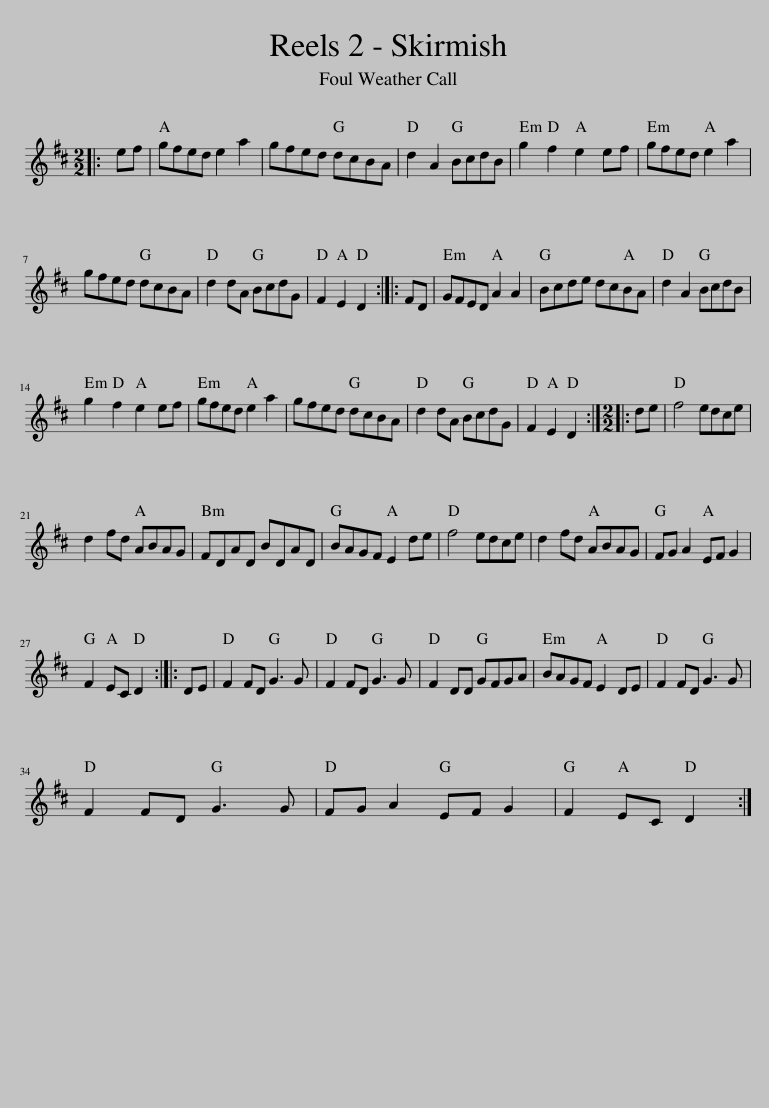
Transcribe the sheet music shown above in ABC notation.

X:1
L:1/8
M:2/2
I:linebreak $
K:D
V:1 treble
V:1
|: ef | gfed e2 a2 | gfed dcBA | d2 A2 BcdB | g2 f2 e2 ef | %5
 gfed e2 a2 |$ gfed dcBA | d2 dA BcdG | F2 E2 D2 :: FD | %10
 GFED A2 A2 | Bcde dcBA | d2 A2 BcdB |$ g2 f2 e2 ef | gfed e2 a2 | %15
 gfed dcBA | d2 dA BcdG | F2 E2 D2 ::[M:2/2] de | f4 edce |$ %20
 d2 fd ABAG | FDAD BDAD | BAGF E2 de | f4 edce | d2 fd ABAG | %25
 FG A2 EF G2 |$ F2 EC D2 :: DE | F2 FD G3 G | F2 FD G3 G | %30
 F2 DD GFGA | BAGF E2 DE | F2 FD G3 G |$ F2 FD G3 G | FG A2 EF G2 | %35
 F2 EC D2 :| %36
